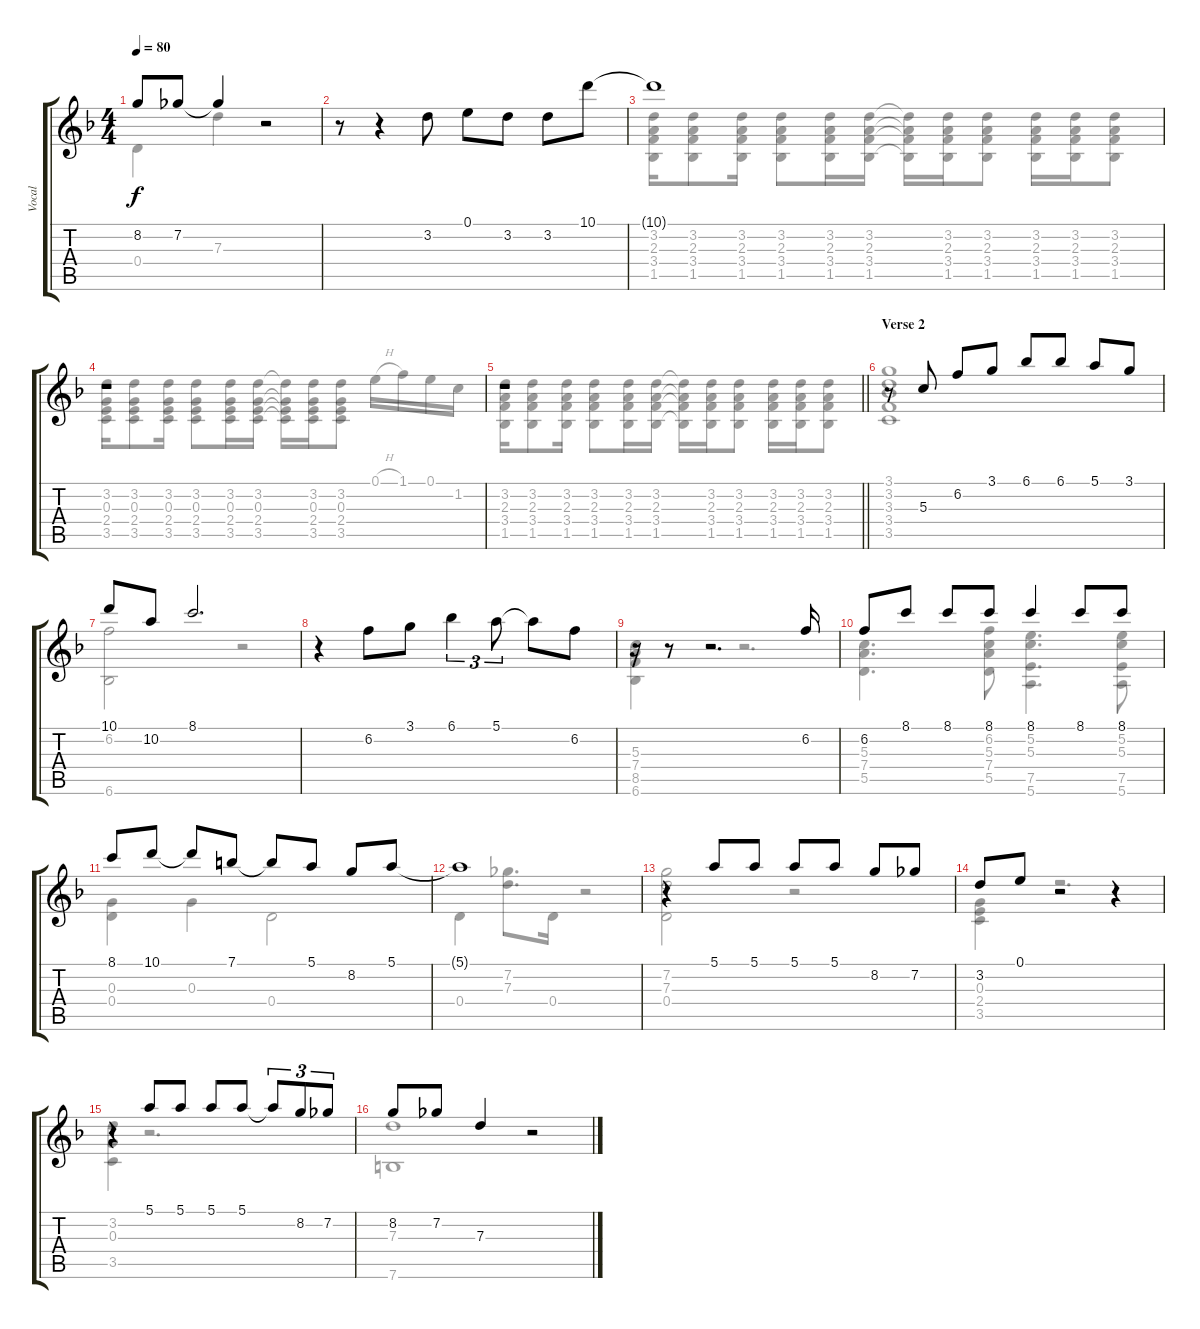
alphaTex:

\track ("Vocal" "Vocal") {instrument acousticguitarnylon}
\staff {score tabs}
\tuning (E4 B3 G3 D3 A2 E2) {hide}
\voice
\ts (4 4)
\tempo 80
\clef g2
\ks f
8.2{t}.8{dy f} 7.2.8 7.2{t}.4 r.2 |
r.8 r.4 3.2.8 0.1.8 3.2.8 3.2.8 10.1.8 |
10.1{t}.1 |
r.1 |
\barLineRight lightlight
r.1 |
\section ("" "Verse 2")
r.8 5.3.8 6.2.8 3.1.8 6.1.8 6.1.8 5.1.8 3.1.8 |
10.1.8 10.2.8 8.1.2{d} |
r.4 6.2.8 3.1.8 6.1.4{tu (3 2)} 5.1.8{tu (3 2)} 5.1{t}.8 6.2.8 |
r.16 r.8 r.2{d} 6.2.16 |
6.2.8 8.1.8 8.1.8 8.1.8 8.1.4 8.1.8 8.1.8 |
8.1.8 10.1.8 10.1{t}.8 7.1.8 7.1{t}.8 5.1.8 8.2.8 5.1.8 |
5.1{t}.1 |
r.4 5.1.8 5.1.8 5.1.8 5.1.8 8.2.8 7.2.8 |
3.2.8 0.1.8 r.2 r.4 |
r.4 5.1.8 5.1.8 5.1.8 5.1.8 5.1{t}.8{tu (3 2)} 8.2.8{tu (3 2)} 7.2.8{tu (3 2)} |
8.2.8 7.2.8 7.3.4 r.2
\voice
\clef g2
\ottava regular
\simile none
\ks f
0.4.4{dy f} 7.3.4 r.2 |
|
(3.2 2.3 3.4 1.5).16 (3.2 2.3 3.4 1.5).8 (3.2 2.3 3.4 1.5).16 (3.2 2.3 3.4 1.5).8 (3.2 2.3 3.4 1.5).16 (3.2 2.3 3.4 1.5).16 (3.2{t} 2.3{t} 3.4{t} 1.5{t}).16 (3.2 2.3 3.4 1.5).16 (3.2 2.3 3.4 1.5).8 (3.2 2.3 3.4 1.5).16 (3.2 2.3 3.4 1.5).16 (3.2 2.3 3.4 1.5).8 |
(3.2 0.3 2.4 3.5).16 (3.2 0.3 2.4 3.5).8 (3.2 0.3 2.4 3.5).16 (3.2 0.3 2.4 3.5).8 (3.2 0.3 2.4 3.5).16 (3.2 0.3 2.4 3.5).16 (3.2{t} 0.3{t} 2.4{t} 3.5{t}).16 (3.2 0.3 2.4 3.5).16 (3.2 0.3 2.4 3.5).8 0.1{h}.16 1.1.16 0.1.16 1.2.16 |
\barLineRight lightlight
(3.2 2.3 3.4 1.5).16 (3.2 2.3 3.4 1.5).8 (3.2 2.3 3.4 1.5).16 (3.2 2.3 3.4 1.5).8 (3.2 2.3 3.4 1.5).16 (3.2 2.3 3.4 1.5).16 (3.2{t} 2.3{t} 3.4{t} 1.5{t}).16 (3.2 2.3 3.4 1.5).16 (3.2 2.3 3.4 1.5).8 (3.2 2.3 3.4 1.5).16 (3.2 2.3 3.4 1.5).16 (3.2 2.3 3.4 1.5).8 |
(3.1 3.2 3.3 3.4 3.5).1 |
(6.2 6.6).2 r.2 |
|
(5.3 7.4 8.5 6.6).4 r.2{d} |
(5.3 7.4 5.5).4{d} (6.2 5.3 7.4 5.5).8 (5.2 5.3 7.5 5.6).4{d} (5.2 5.3 7.5 5.6).8 |
(0.3 0.4).4 0.3.4 0.4.2 |
0.4.4 (7.2 7.3).8{d} 0.4.16 r.2 |
(7.2 7.3 0.4).2 r.2 |
(0.3 2.4 3.5).4 r.2{d} |
(3.2 0.3 3.5).4 r.2{d} |
(7.3 7.6).1
